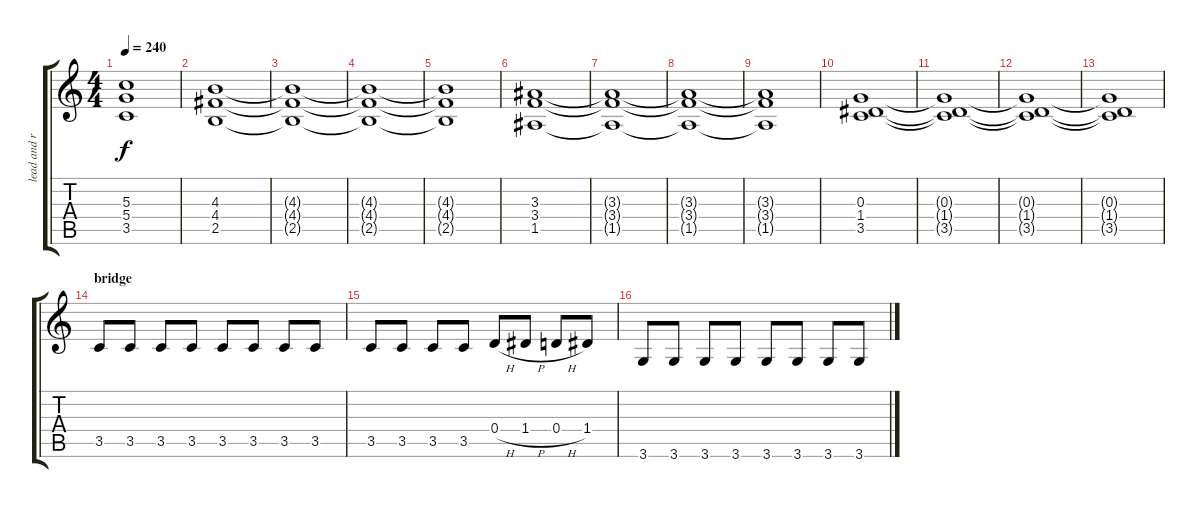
\track ("lead and rithm guitar(luca turilli)" "lead and r") {instrument distortionguitar}
\staff {score tabs}
\tuning (E4 B3 G3 D3 A2 E2) {hide}
\ts (4 4)
\tempo 240
\clef g2
\ks c
(5.3{t} 5.4{t} 3.5{t}).1{dy f} |
(4.3 4.4 2.5).1 |
(4.3{t} 4.4{t} 2.5{t}).1 |
(4.3{t} 4.4{t} 2.5{t}).1 |
(4.3{t} 4.4{t} 2.5{t}).1 |
(3.3 3.4 1.5).1 |
(3.3{t} 3.4{t} 1.5{t}).1 |
(3.3{t} 3.4{t} 1.5{t}).1 |
(3.3{t} 3.4{t} 1.5{t}).1 |
(0.3 1.4 3.5).1 |
(0.3{t} 1.4{t} 3.5{t}).1 |
(0.3{t} 1.4{t} 3.5{t}).1 |
(0.3{t} 1.4{t} 3.5{t}).1 |
\section ("" "bridge")
3.5.8 3.5.8 3.5.8 3.5.8 3.5.8 3.5.8 3.5.8 3.5.8 |
3.5.8 3.5.8 3.5.8 3.5.8 0.4{h}.8 1.4{h}.8 0.4{h}.8 1.4.8 |
3.6.8 3.6.8 3.6.8 3.6.8 3.6.8 3.6.8 3.6.8 3.6.8
